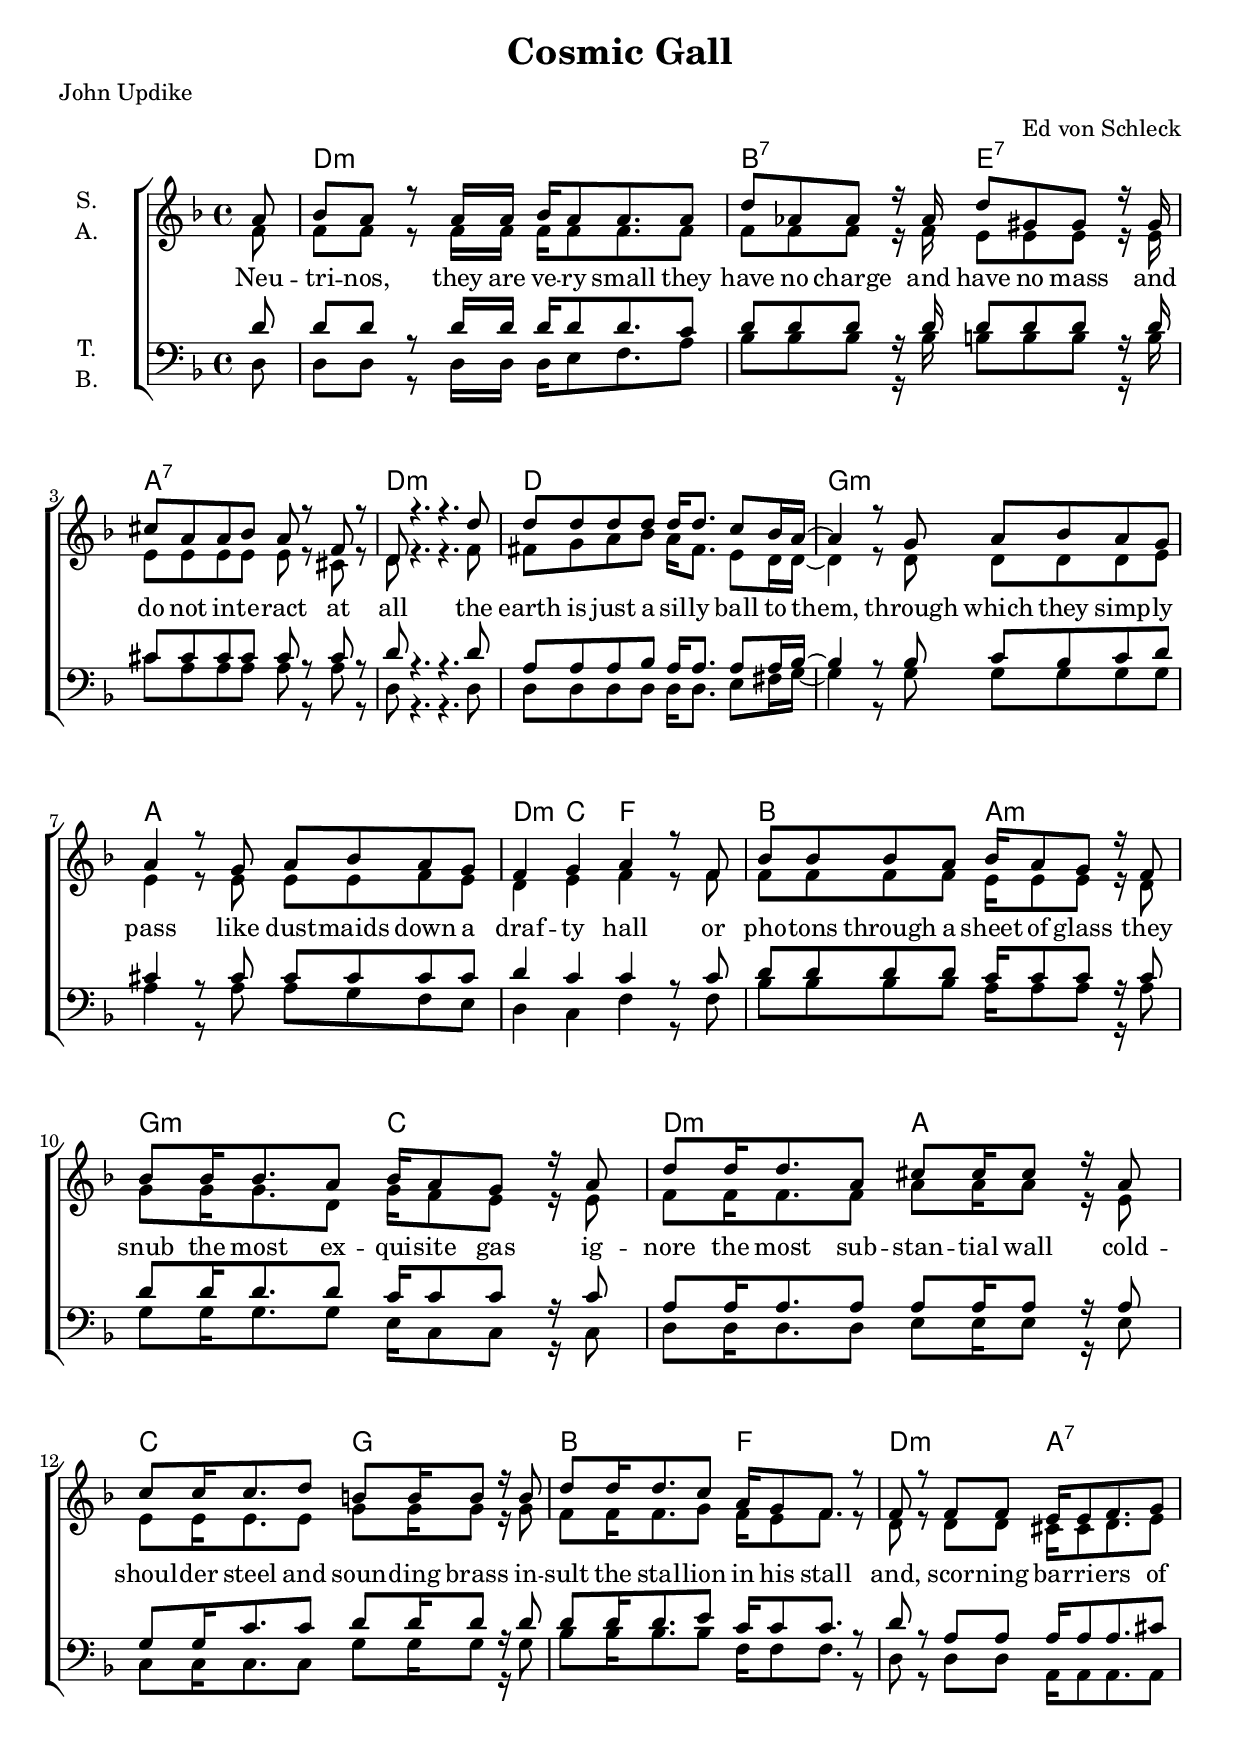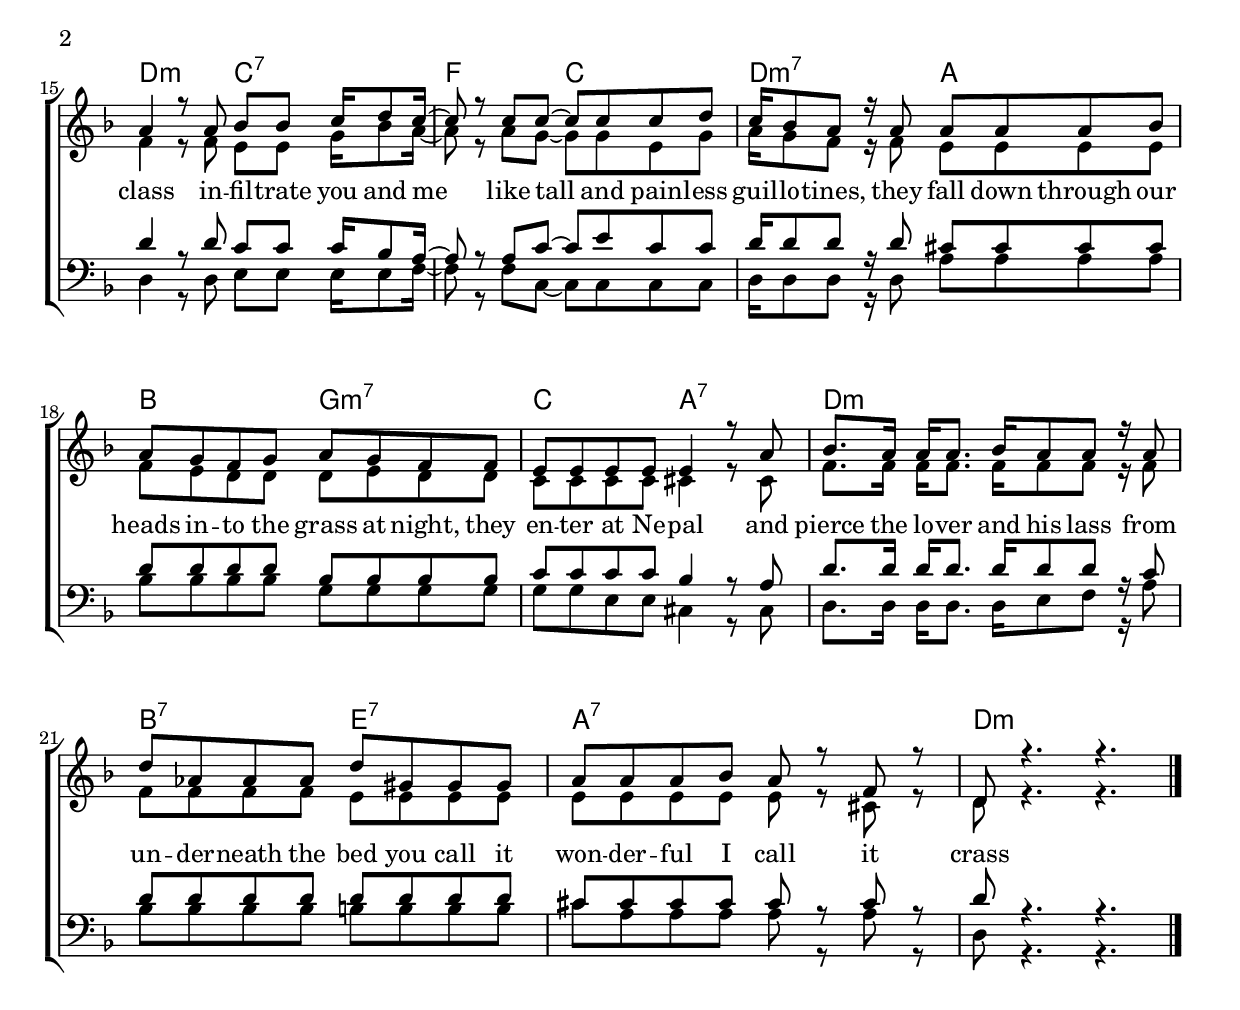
\version "2.19.81"

\header {
  title = "Cosmic Gall"
  arranger = "Ed von Schleck"
  poet = "John Updike"
}

\paper {
  #(set-paper-size "a4")
}

\layout {
  \context {
    \Voice
    \consists "Melody_engraver"
    \override Stem #'neutral-direction = #'()
  }
}

global = {
  \key d \minor
  \time 4/4
  \partial 8
}

chordNames = \chordmode {
  \global
  \germanChords
  s8
  d1:m bes2:7 e:7 a1:7 d:m
  d g1:m a d4:m c f2
  bes2 a:m g:m c
  d:m a c g bes f
  
  d:m a:7 d:m c:7 f c d:m7 a bes g:m7 c a:7
  d1:m bes2:7 e:7 a1:7 d2..:m
  \bar "|."
}

soprano = \relative c'' {
  \global
  a8
  
  bes a r a16 a bes a8 a8. a8
  d as as r16 as d8 gis, gis r16 gis
  cis8 a a bes a r f r
  d8 r4. r4. d'8
  
  d8 d d d d16 d8. c8 bes16 a~
  a4 r8 g a bes a g
  a4 r8 g a bes a g
  f4 g a r8 f
  
  bes8 bes bes a bes16 a8 g8 r16 f8
  bes bes16 bes8. a8 bes16 a8 g8 r16 a8
  d8 d16 d8. a8 cis8 cis16 cis8 r16 a8
  c8 c16 c8. d8 b8 b16 b8 r16 b8
  
  d8 d16 d8. c8 a16 g8 f8. r8
  f r f f e16 e8 f8. g8
  a4 r8 a bes bes c16 d8 c16~
  c8 r c c~ c c c d
  
  c16 bes8 a8 r16 a8 a a a bes
  a g f g a g f f
  e e e e e4 r8 a8
  bes8. a16 a a8. bes16 a8 a8 r16 a8
  d as as as d gis, gis gis
  a a a bes a r f r
  d r4. r4.
  
}

alto = \relative c' {
  \global
  f8
  f f r f16 f f f8 f8. f8
  f f f r16 f e8 e e r16 e
  e8 e e e e r cis r
  d r4. r4. f8
  
  fis g a bes a16 fis8. e8 d16 d~
  d4 r8 d d d d e
  e4 r8 e e e f e
  d4 e f r8 f
  
  f8 f f f
  e16 e8 e r16 d8
  g8 g16 g8. d8
  g16 f8 e r16 e8
  
  f8 f16 f8. f8 a a16 a8 r16 e8
  e e16 e8. e8 g8 g16 g8 r16 g8
  f8 f16 f8. g8 f16 e8 f8. r8
  d8 r d d cis16 cis8 d8. e8
  f4 r8 f e8 e g16 bes8 a16~
  a8 r a g~ g g e g
  a16 g8 f r16 f8 e e e e
  f e d d d e d d
  c c c c cis4 r8 cis8
  
  f8. f16 f f8. f16 f8 f r16 f8
  f f f f e e e
  e e e e e e r cis r
  d r4. r4.
}

tenor = \relative c' {
  \global
  d8
  d d r d16 d
  d d8 d8. c8
  d d d r16 d16 d8 d d r16 d16
  cis8 cis cis cis cis r cis r
  d r4. r4. d8
  
  a a a bes a16 a8. a8 a16 bes~
  bes4 r8 bes8 c bes c d
  cis4 r8 cis8 cis cis cis cis
  d4 c c r8 c
  d8 d d d c16 c8 c r16 c8
  d8 d16 d8. d8 c16 c8 c r16 c8
  a8 a16 a8. a8 a8 a16 a8 r16 a8
  g8 g16 c8. c8 d8 d16 d8 r16 d8
  d8 d16 d8. e8 c16 c8 c8. r8
  d r a a a16 a8 a8. cis8
  d4 r8 d c c c16 bes8 a16~
  a8 r a c~ c e c c
  d16 d8 d8 r16 d8
  cis cis cis cis
  
  d d d d bes bes bes bes
  c c c c bes4 r8 a
  
  d8. d16 d d8. d16 d8 d r16 c8
  d d d d d d d d
  cis cis cis cis cis r cis r
  d r4. r4. 
}

bass = \relative c {
  \global
  d8
  d d r d16 d
  d e8 f8. a8
  bes bes bes r16 bes b8 b b r16 b
  cis8 a a a a r a r
  d, r4. r4. d8 
  
  d d d d d16 d8. e8 fis16 g~
  g4 r8 g g g g g
  a4 r8 a a g f e
  d4 c f r8 f
  bes bes bes bes
  a16 a8 a r16 a8
  g8 g16 g8. g8 e16 c8 c r16 c8
  
  d d16 d8. d8 e8 e16 e8 r16 e8
  c8 c16 c8. c8 g' g16 g8 r16 g8
  bes bes16 bes8. bes8 f16 f8 f8. r8
  d8 r d d a16 a8 a8. a8
  d4 r8 d e e e16 e8 f16~
  f8 r f c~ c c c c
  d16 d8 d r16 d8 a'8 a a a
  bes bes bes bes g g g g
  g g e e cis4 r8 cis
  
  d8. d16 d d8. d16 e8 f r16 a8
  bes bes bes bes b b b b
  cis a a a a r a r
  d, r4. r4.
}

verse = \lyricmode {
  Neu -- tri -- nos, they are ve -- ry small
  they have no charge and have no mass
  and do not in -- te -- ract at all
  the earth is just a sil -- ly ball
  to them, through which they simp -- ly pass
  like dust -- maids down a draf -- ty hall
  or pho -- tons through a sheet of glass
  they snub the most ex -- qui -- site gas
  ig -- nore the most sub -- stan -- tial wall
  cold -- shoul -- der steel and soun -- ding brass
  in -- sult the stal -- lion in his stall
  and, scor -- ning bar -- ri -- ers of class
  in -- fil -- trate you and me like tall
  and pain -- less guil -- lo -- tines, they fall
  down through our heads in -- to the grass
  at night, they en -- ter at Ne -- pal
  and pierce the lo -- ver and his lass
  from un -- der -- neath the bed you call
  it won -- der -- ful I call it crass
}

chordsPart = \new ChordNames \chordNames

choirPart = \new ChoirStaff <<
  \new Staff \with {
    instrumentName = \markup \center-column { "S." "A." }
  } <<
    \new Voice = "soprano" { \voiceOne \soprano }
    \new Voice = "alto" { \voiceTwo \alto }
  >>
  \new Lyrics \with {
    \override VerticalAxisGroup #'staff-affinity = #CENTER
  } \lyricsto "soprano" \verse
  \new Staff \with {
    instrumentName = \markup \center-column { "T." "B." }
  } <<
    \clef bass
    \new Voice = "tenor" { \voiceOne \tenor }
    \new Voice = "bass" { \voiceTwo \bass }
  >>
>>

\score {
  <<
    \chordsPart
    \choirPart
  >>
  \layout { }
  \midi {
    \tempo 4=70
  }
}
